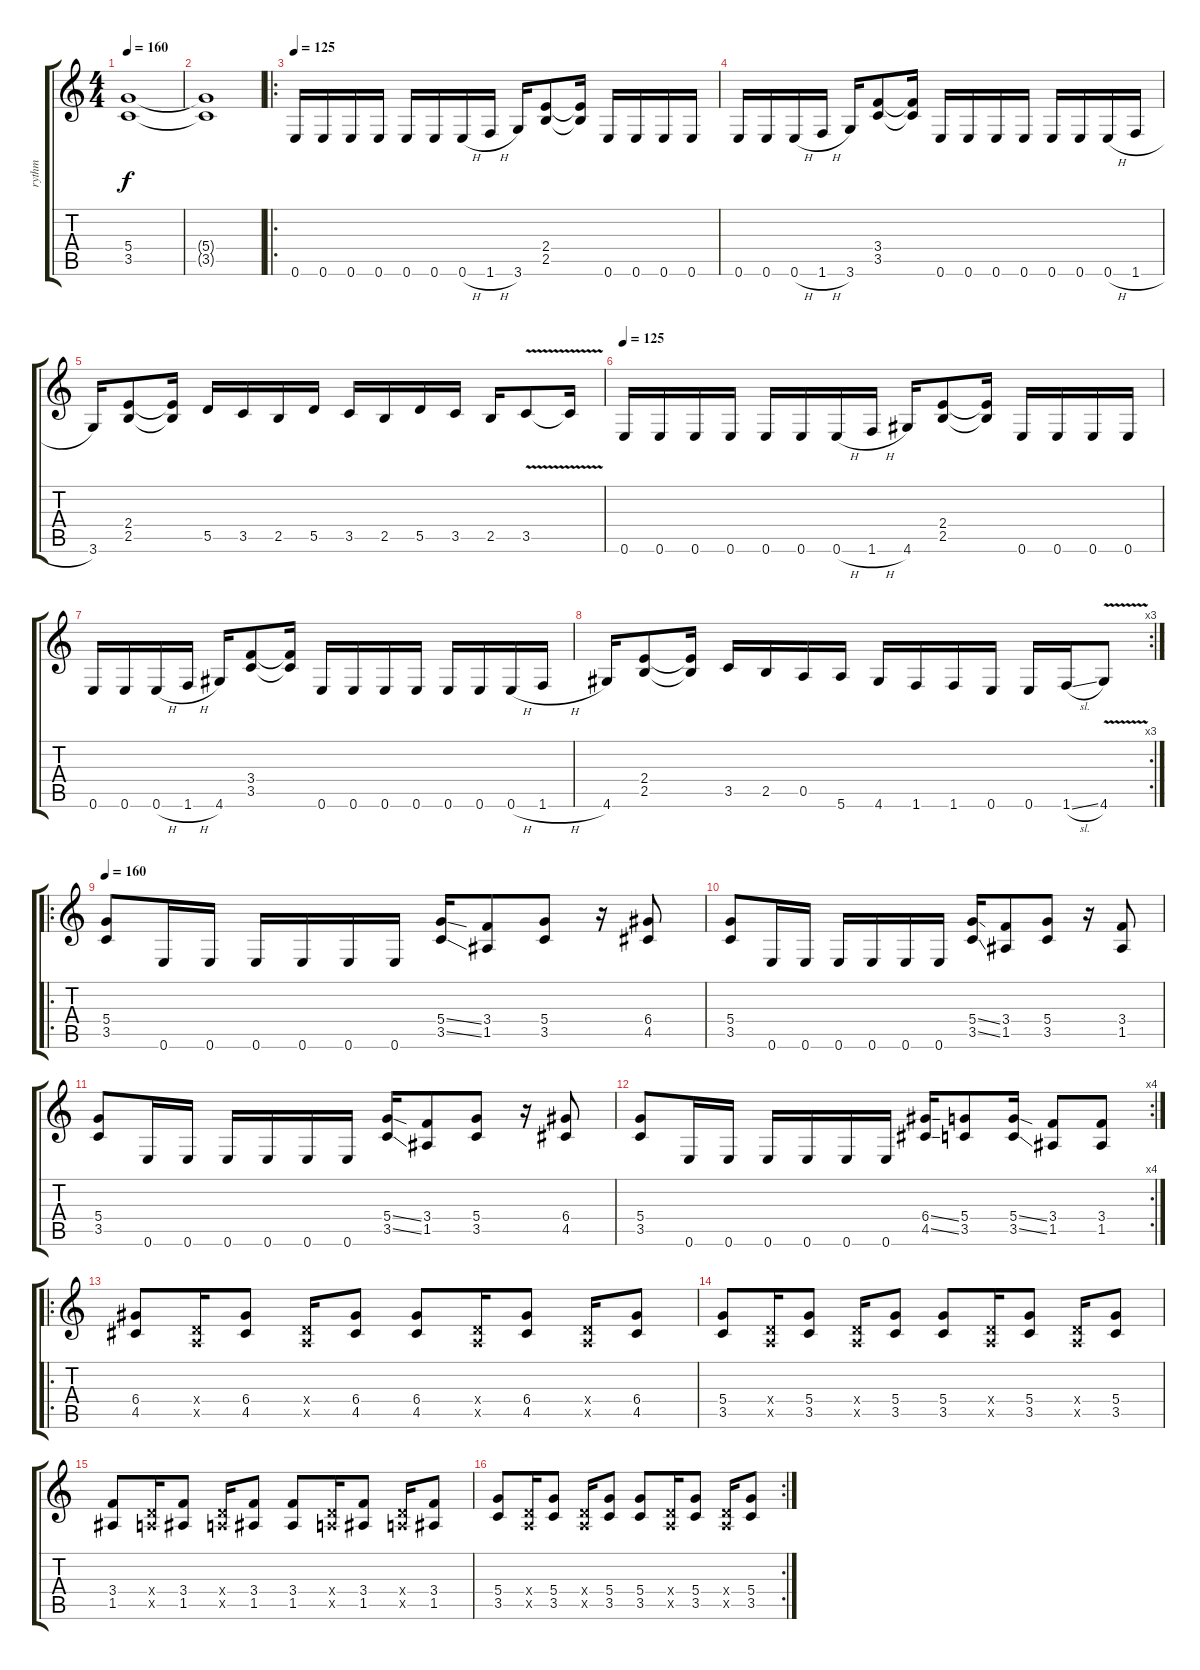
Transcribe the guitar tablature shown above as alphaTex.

\track ("rythm" "rythm") {instrument distortionguitar}
\staff {score tabs}
\tuning (E4 B3 G3 D3 A2 E2) {hide}
\ts (4 4)
\tempo 160
\clef g2
\ks c
(5.4 3.5).1{dy f} |
(5.4{t} 3.5{t}).1 |
\ro
\tempo 125
0.6.16 0.6.16 0.6.16 0.6.16 0.6.16 0.6.16 0.6{h}.16 1.6{h}.16 3.6.16 (2.4 2.5).8 (2.4{t} 2.5{t}).16 0.6.16 0.6.16 0.6.16 0.6.16 |
0.6.16 0.6.16 0.6{h}.16 1.6{h}.16 3.6.16 (3.4 3.5).8 (3.4{t} 3.5{t}).16 0.6.16 0.6.16 0.6.16 0.6.16 0.6.16 0.6.16 0.6{h}.16 1.6{h}.16 |
3.6.16 (2.4 2.5).8 (2.4{t} 2.5{t}).16 5.5.16 3.5.16 2.5.16 5.5.16 3.5.16 2.5.16 5.5.16 3.5.16 2.5.16 3.5{v}.8 3.5{t}.16 |
\tempo 125
0.6.16 0.6.16 0.6.16 0.6.16 0.6.16 0.6.16 0.6{h}.16 1.6{h}.16 4.6.16 (2.4 2.5).8 (2.4{t} 2.5{t}).16 0.6.16 0.6.16 0.6.16 0.6.16 |
0.6.16 0.6.16 0.6{h}.16 1.6{h}.16 4.6.16 (3.4 3.5).8 (3.4{t} 3.5{t}).16 0.6.16 0.6.16 0.6.16 0.6.16 0.6.16 0.6.16 0.6{h}.16 1.6{h}.16 |
\rc 3
4.6.16 (2.4 2.5).8 (2.4{t} 2.5{t}).16 3.5.16 2.5.16 0.5.16 5.6.16 4.6.16 1.6.16 1.6.16 0.6.16 0.6.16 1.6{sl}.16 4.6{v}.8 |
\ro
\tempo 160
(5.4 3.5).8 0.6.16 0.6.16 0.6.16 0.6.16 0.6.16 0.6.16 (5.4{ss} 3.5{ss}).16 (3.4 1.5).8 (5.4 3.5).8 r.16 (6.4 4.5).8 |
(5.4 3.5).8 0.6.16 0.6.16 0.6.16 0.6.16 0.6.16 0.6.16 (5.4{ss} 3.5{ss}).16 (3.4 1.5).8 (5.4 3.5).8 r.16 (3.4 1.5).8 |
(5.4 3.5).8 0.6.16 0.6.16 0.6.16 0.6.16 0.6.16 0.6.16 (5.4{ss} 3.5{ss}).16 (3.4 1.5).8 (5.4 3.5).8 r.16 (6.4 4.5).8 |
\rc 4
(5.4 3.5).8 0.6.16 0.6.16 0.6.16 0.6.16 0.6.16 0.6.16 (6.4{ss} 4.5{ss}).16 (5.4 3.5).8 (5.4{ss} 3.5{ss}).16 (3.4 1.5).8 (3.4 1.5).8 |
\ro
(6.4 4.5).8 (0.4{x} 0.5{x}).16 (6.4 4.5).8 (0.4{x} 0.5{x}).16 (6.4 4.5).8 (6.4 4.5).8 (0.4{x} 0.5{x}).16 (6.4 4.5).8 (0.4{x} 0.5{x}).16 (6.4 4.5).8 |
(5.4 3.5).8 (0.4{x} 0.5{x}).16 (5.4 3.5).8 (0.4{x} 0.5{x}).16 (5.4 3.5).8 (5.4 3.5).8 (0.4{x} 0.5{x}).16 (5.4 3.5).8 (0.4{x} 0.5{x}).16 (5.4 3.5).8 |
(3.4 1.5).8 (0.4{x} 0.5{x}).16 (3.4 1.5).8 (0.4{x} 0.5{x}).16 (3.4 1.5).8 (3.4 1.5).8 (0.4{x} 0.5{x}).16 (3.4 1.5).8 (0.4{x} 0.5{x}).16 (3.4 1.5).8 |
\rc 2
(5.4 3.5).8 (0.4{x} 0.5{x}).16 (5.4 3.5).8 (0.4{x} 0.5{x}).16 (5.4 3.5).8 (5.4 3.5).8 (0.4{x} 0.5{x}).16 (5.4 3.5).8 (0.4{x} 0.5{x}).16 (5.4 3.5).8
